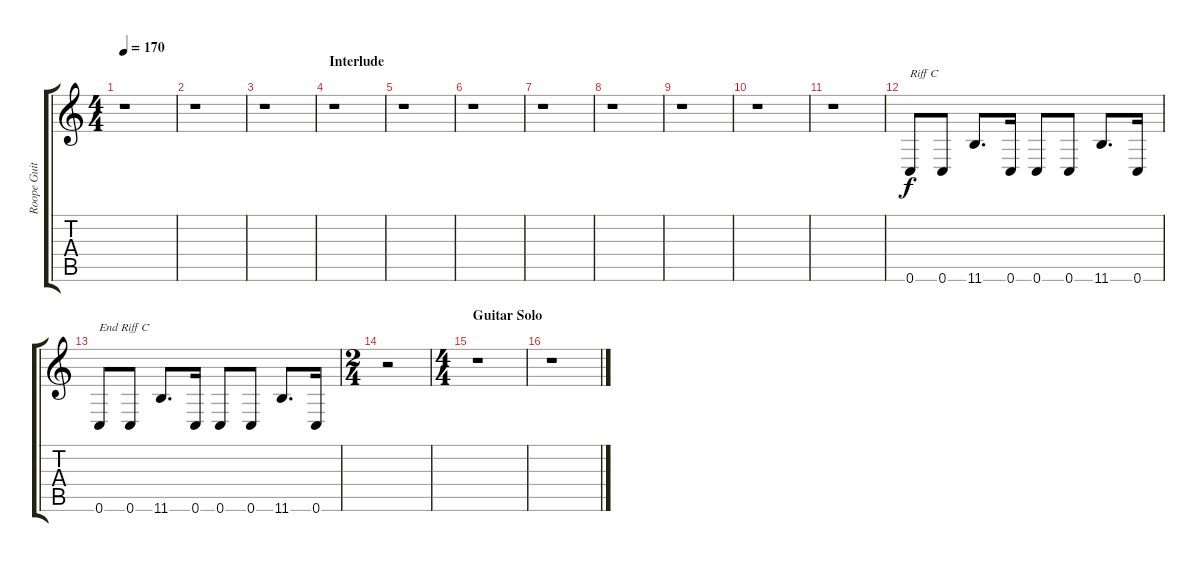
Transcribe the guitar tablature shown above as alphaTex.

\track ("Roope Guitar Lead 3 / 6" "Roope Guit") {instrument overdrivenguitar}
\staff {score tabs}
\tuning (D4 A3 F3 C3 G2 C2) {hide}
\ts (4 4)
\tempo 170
\clef g2
\ks c
r.1{dy f} |
r.1 |
r.1 |
\section ("" "Interlude")
r.1 |
r.1 |
r.1 |
r.1 |
r.1 |
r.1 |
r.1 |
r.1 |
0.6.8{txt "Riff C"} 0.6.8 11.6.8{d} 0.6.16 0.6.8 0.6.8 11.6.8{d} 0.6.16 |
0.6.8{txt "End Riff C"} 0.6.8 11.6.8{d} 0.6.16 0.6.8 0.6.8 11.6.8{d} 0.6.16 |
\ts (2 4)
r.2 |
\ts (4 4)
\section ("" "Guitar Solo")
r.1 |
r.1
